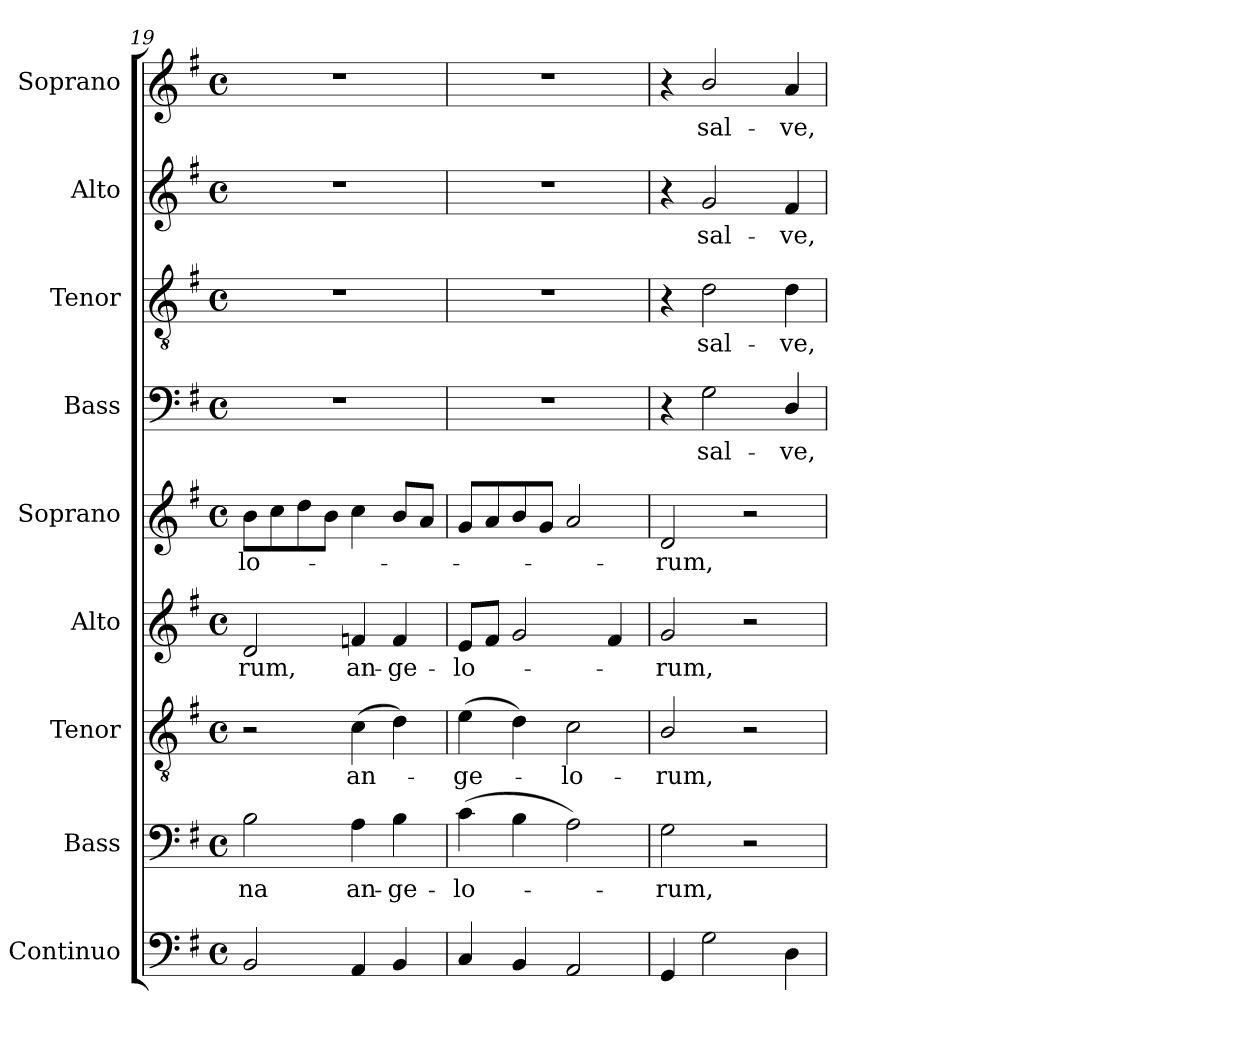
**kern	**kern	**text	**kern	**text	**kern	**text	**kern	**text	**kern	**text	**kern	**text	**kern	**text	**kern	**text
*part9	*part8	*part8	*part7	*part7	*part6	*part6	*part5	*part5	*part4	*part4	*part3	*part3	*part2	*part2	*part1	*part1
*staff9	*staff8	*staff8	*staff7	*staff7	*staff6	*staff6	*staff5	*staff5	*staff4	*staff4	*staff3	*staff3	*staff2	*staff2	*staff1	*staff1
*I"Continuo	*I"Bass	*	*I"Tenor	*	*I"Alto	*	*I"Soprano	*	*I"Bass	*	*I"Tenor	*	*I"Alto	*	*I"Soprano	*
*I'Cont.	*I'B.	*	*I'T.	*	*I'A.	*	*I'S.	*	*I'B.	*	*I'T.	*	*I'A.	*	*I'S.	*
*clefF4	*clefF4	*	*clefGv2	*	*clefG2	*	*clefG2	*	*clefF4	*	*clefGv2	*	*clefG2	*	*clefG2	*
*	*	*	*ITrd7c12	*	*	*	*	*	*	*	*ITrd7c12	*	*	*	*	*
*k[f#]	*k[f#]	*	*k[f#]	*	*k[f#]	*	*k[f#]	*	*k[f#]	*	*k[f#]	*	*k[f#]	*	*k[f#]	*
*G:	*G:	*	*G:	*	*G:	*	*G:	*	*G:	*	*G:	*	*G:	*	*G:	*
*M4/4	*M4/4	*	*M4/4	*	*M4/4	*	*M4/4	*	*M4/4	*	*M4/4	*	*M4/4	*	*M4/4	*
*met(c)	*met(c)	*	*met(c)	*	*met(c)	*	*met(c)	*	*met(c)	*	*met(c)	*	*met(c)	*	*met(c)	*
=19	=19	=19	=19	=19	=19	=19	=19	=19	=19	=19	=19	=19	=19	=19	=19	=19
!	!	!LO:LY:b:color=#000000	!	!	!	!	!	!	!	!	!	!	!	!	!	!
!	!	!	!	!	!	!LO:LY:b:color=#000000	!	!	!	!	!	!	!	!	!	!
!	!	!	!	!	!	!	!	!LO:LY:b:color=#000000	!	!	!	!	!	!	!	!
2BBi/	2Bi\	-na	2r	.	2di/	-rum,	8bi\L	-lo-	1r	.	1r	.	1r	.	1r	.
.	.	.	.	.	.	.	8cci\	.	.	.	.	.	.	.	.	.
.	.	.	.	.	.	.	8ddi\	.	.	.	.	.	.	.	.	.
.	.	.	.	.	.	.	8bi\J	.	.	.	.	.	.	.	.	.
!	!	!LO:LY:b:color=#000000	!	!	!	!	!	!	!	!	!	!	!	!	!	!
!	!	!	!	!LO:LY:b:color=#000000	!	!	!	!	!	!	!	!	!	!	!	!
!	!	!	!	!	!	!LO:LY:b:color=#000000	!	!	!	!	!	!	!	!	!	!
4AAi/	4Ai\	an-	(4Ci\	an-	4fni/	an-	4cci\	.	.	.	.	.	.	.	.	.
!	!	!LO:LY:b:color=#000000	!	!	!	!	!	!	!	!	!	!	!	!	!	!
!	!	!	!	!	!	!LO:LY:b:color=#000000	!	!	!	!	!	!	!	!	!	!
4BBi/	4Bi\	-ge-	4Di\)	.	4fi/	-ge-	8bi/L	.	.	.	.	.	.	.	.	.
.	.	.	.	.	.	.	8ai/J	.	.	.	.	.	.	.	.	.
=20	=20	=20	=20	=20	=20	=20	=20	=20	=20	=20	=20	=20	=20	=20	=20	=20
!	!	!LO:LY:b:color=#000000	!	!	!	!	!	!	!	!	!	!	!	!	!	!
!	!	!	!	!LO:LY:b:color=#000000	!	!	!	!	!	!	!	!	!	!	!	!
!	!	!	!	!	!	!LO:LY:b:color=#000000	!	!	!	!	!	!	!	!	!	!
4Ci/	(4ci\	-lo-	(4Ei\	-ge-	8ei/L	-lo-	8gi/L	.	1r	.	1r	.	1r	.	1r	.
.	.	.	.	.	8f#i/J	.	8ai/	.	.	.	.	.	.	.	.	.
4BBi/	4Bi\	.	4Di\)	.	2gi/	.	8bi/	.	.	.	.	.	.	.	.	.
.	.	.	.	.	.	.	8gi/J	.	.	.	.	.	.	.	.	.
!	!	!	!	!LO:LY:b:color=#000000	!	!	!	!	!	!	!	!	!	!	!	!
2AAi/	2Ai\)	.	2Ci\	-lo-	.	.	2ai/	.	.	.	.	.	.	.	.	.
.	.	.	.	.	4f#i/	.	.	.	.	.	.	.	.	.	.	.
!!LO:PB:g=z
=21	=21	=21	=21	=21	=21	=21	=21	=21	=21	=21	=21	=21	=21	=21	=21	=21
!	!	!LO:LY:b:color=#000000	!	!	!	!	!	!	!	!	!	!	!	!	!	!
!	!	!	!	!LO:LY:b:color=#000000	!	!	!	!	!	!	!	!	!	!	!	!
!	!	!	!	!	!	!LO:LY:b:color=#000000	!	!	!	!	!	!	!	!	!	!
!	!	!	!	!	!	!	!	!LO:LY:b:color=#000000	!	!	!	!	!	!	!	!
4GGi/	2Gi\	-rum,	2BBi/	-rum,	2gi/	-rum,	2di/	-rum,	4r	.	4r	.	4r	.	4r	.
!	!	!	!	!	!	!	!	!	!	!LO:LY:b:color=#000000	!	!	!	!	!	!
!	!	!	!	!	!	!	!	!	!	!	!	!LO:LY:b:color=#000000	!	!	!	!
!	!	!	!	!	!	!	!	!	!	!	!	!	!	!LO:LY:b:color=#000000	!	!
!	!	!	!	!	!	!	!	!	!	!	!	!	!	!	!	!LO:LY:b:color=#000000
2Gi\	.	.	.	.	.	.	.	.	2Gi\	sal-	2Di\	sal-	2gi/	sal-	2bi/	sal-
.	2r	.	2r	.	2r	.	2r	.	.	.	.	.	.	.	.	.
!	!	!	!	!	!	!	!	!	!	!LO:LY:b:color=#000000	!	!	!	!	!	!
!	!	!	!	!	!	!	!	!	!	!	!	!LO:LY:b:color=#000000	!	!	!	!
!	!	!	!	!	!	!	!	!	!	!	!	!	!	!LO:LY:b:color=#000000	!	!
!	!	!	!	!	!	!	!	!	!	!	!	!	!	!	!	!LO:LY:b:color=#000000
4Di\	.	.	.	.	.	.	.	.	4Di/	-ve,	4Di\	-ve,	4f#i/	-ve,	4ai/	-ve,
=	=	=	=	=	=	=	=	=	=	=	=	=	=	=	=	=
*-	*-	*-	*-	*-	*-	*-	*-	*-	*-	*-	*-	*-	*-	*-	*-	*-
